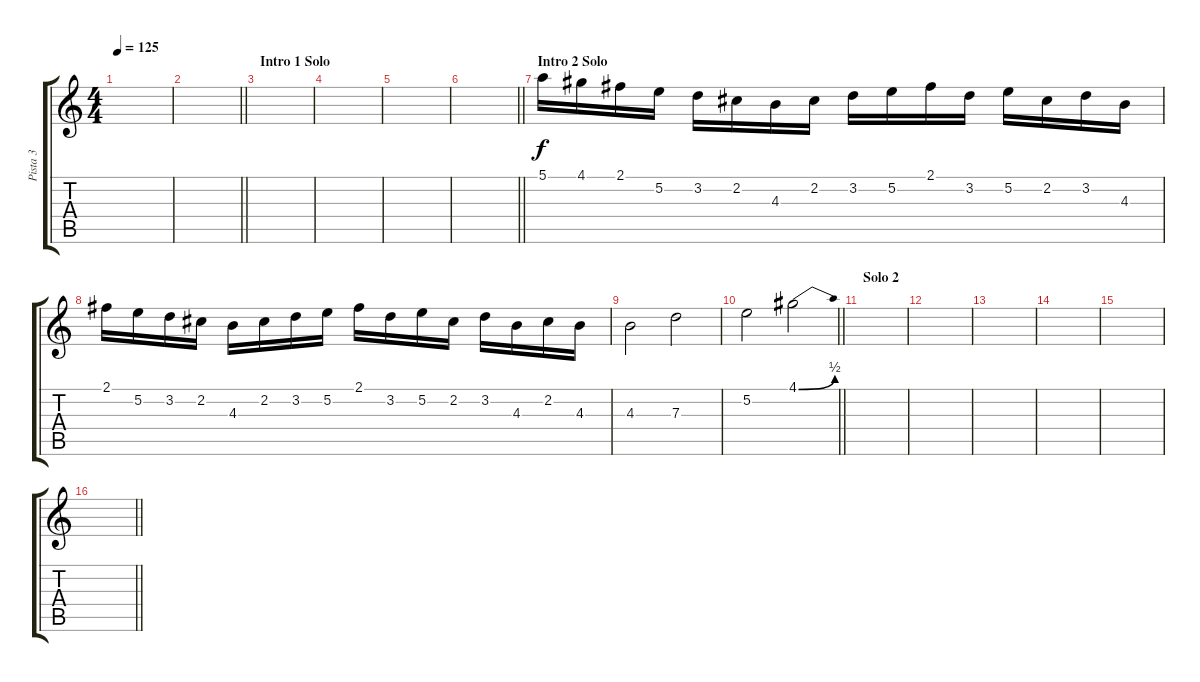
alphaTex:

\track ("Pista 3" "Pista 3") {instrument distortionguitar}
\staff {score tabs}
\tuning (E4 B3 G3 D3 A2 E2) {hide}
\ts (4 4)
\tempo 125
\clef g2
\ks c
|
\barLineRight lightlight
|
\section ("" "Intro 1 Solo")
|
|
|
\barLineRight lightlight
|
\section ("" "Intro 2 Solo")
5.1.16 4.1.16 2.1.16 5.2.16 3.2.16 2.2.16 4.3.16 2.2.16 3.2.16 5.2.16 2.1.16 3.2.16 5.2.16 2.2.16 3.2.16 4.3.16 |
2.1.16 5.2.16 3.2.16 2.2.16 4.3.16 2.2.16 3.2.16 5.2.16 2.1.16 3.2.16 5.2.16 2.2.16 3.2.16 4.3.16 2.2.16 4.3.16 |
4.3.2 7.3.2 |
\barLineRight lightlight
5.2.2 4.1{be (bend 0 0 60 2)}.2 |
\section ("" "Solo 2")
|
|
|
|
|
\barLineRight lightlight
